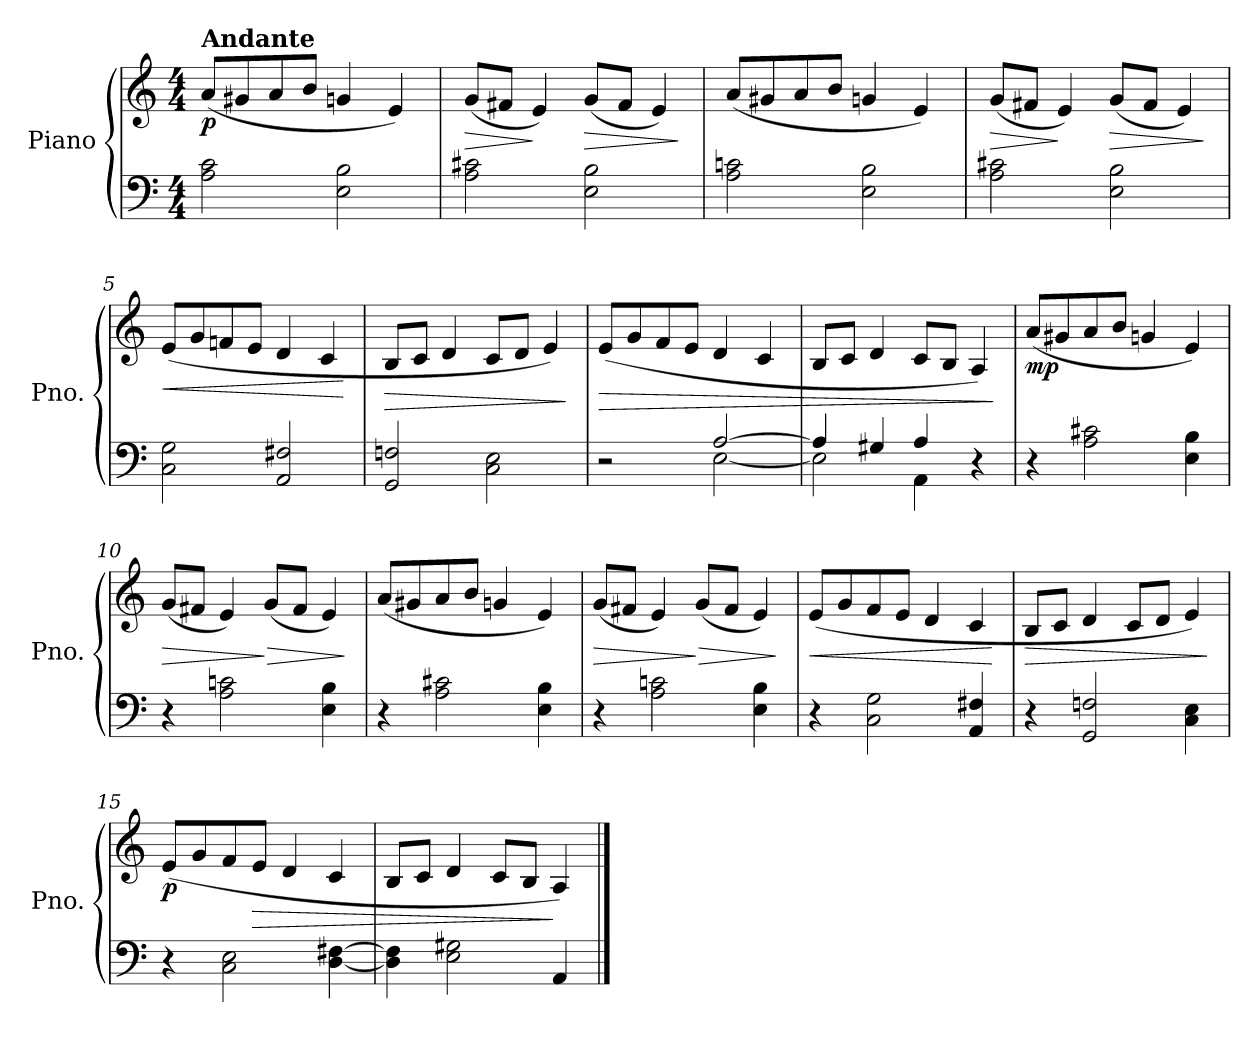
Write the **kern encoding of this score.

**kern	**kern	**dynam
*part1	*part1	*part1
*staff2	*staff1	*staff1/2
*I"Piano	*	*
*I'Pno.	*	*
*clefF4	*clefG2	*
*k[]	*k[]	*
*M4/4	*M4/4	*
=1	=1	=1
!	!LO:TX:a:B:t=Andante	!
!	!	!LO:DY:b
2A\ 2c\	(<8a/L	p
.	8g#X/	.
.	8a/	.
.	8b/J	.
2E\ 2B\	4gn/	.
.	4e/)	.
=2	=2	=2
!	!	!LO:HP:b
2A\ 2c#X\	(<8g/L	>
.	8f#X/J	.
.	4e/)	]
!	!	!LO:HP:b
2E\ 2B\	(<8g/L	>
.	8f#/J	.
.	4e/)	.
.	.	]
=3	=3	=3
2A\ 2cn\	(<8a/L	.
.	8g#X/	.
.	8a/	.
.	8b/J	.
2E\ 2B\	4gn/	.
.	4e/)	.
=4	=4	=4
!	!	!LO:HP:b
2A\ 2c#X\	(<8g/L	>
.	8f#X/J	.
.	4e/)	]
!	!	!LO:HP:b
2E\ 2B\	(<8g/L	>
.	8f#/J	.
.	4e/)	.
.	.	]
!!LO:LB:g=z
=5	=5	=5
!	!	!LO:HP:b
2C\ 2G\	(>8e/L	<
.	8g/	.
.	8fn/	.
.	8e/J	.
2AA/ 2F#X/	4d/	.
.	4c/	.
.	.	[
=6	=6	=6
!	!	!LO:HP:b
2GG/ 2Fn/	8B/L	>
.	8c/J	.
.	4d/	.
2C\ 2E\	8c/L	.
.	8d/J	.
.	4e/)	.
.	.	]
=7	=7	=7
*^	*	*
!	!	!	!LO:HP:b
2r	2ryy	(>8e/L	>
.	.	8g/	.
.	.	8f/	.
.	.	8e/J	.
[2A/	[2E\	4d/	.
.	.	4c/	.
=8	=8	=8	=8
4A/]	2E\]	8B/L	.
.	.	8c/J	.
4G#X/	.	4d/	.
4A/	4AA\	8c/L	.
.	.	8B/J	.
4r	4ryy	4A/)	.
*v	*v	*	*
.	.	]
!!LO:LB:g=z
=9	=9	=9
!	!	!LO:DY:b
4r	(<8a/L	mp
.	8g#X/	.
2A\ 2c#X\	8a/	.
.	8b/J	.
.	4gn/	.
4E\ 4B\	4e/)	.
=10	=10	=10
!	!	!LO:HP:b
4r	(<8g/L	>
.	8f#X/J	.
2A\ 2cn\	4e/)	.
!	!	!LO:HP:n=1:b
.	(<8g/L	] >
.	8f#/J	.
4E\ 4B\	4e/)	.
.	.	]
=11	=11	=11
4r	(<8a/L	.
.	8g#X/	.
2A\ 2c#X\	8a/	.
.	8b/J	.
.	4gn/	.
4E\ 4B\	4e/)	.
=12	=12	=12
!	!	!LO:HP:b
4r	(<8g/L	>
.	8f#X/J	.
2A\ 2cn\	4e/)	.
!	!	!LO:HP:n=1:b
.	(<8g/L	] >
.	8f#/J	.
4E\ 4B\	4e/)	.
.	.	]
!!LO:LB:g=z
=13	=13	=13
!	!	!LO:HP:b
4r	(<8e/L	<
.	8g/	.
2C\ 2G\	8f/	.
.	8e/J	.
.	4d/	.
4AA/ 4F#X/	4c/	.
.	.	[
=14	=14	=14
!	!	!LO:HP:b
4r	8B/L	>
.	8c/J	.
2GG/ 2Fn/	4d/	.
.	8c/L	.
.	8d/J	.
4C\ 4E\	4e/)	.
.	.	]
=15	=15	=15
!	!	!LO:DY:b
4r	(>8e/L	p
.	8g/	.
2C\ 2E\	8f/	.
!	!	!LO:HP:b
.	8e/J	>
.	4d/	.
[4D\ [4F#X\	4c/	.
=16	=16	=16
4D\] 4F#\]	8B/L	.
.	8c/J	.
2E\ 2G#X\	4d/	.
.	8c/L	.
.	8B/J	.
4AA/	4A/)	]
==	==	==
*-	*-	*-
